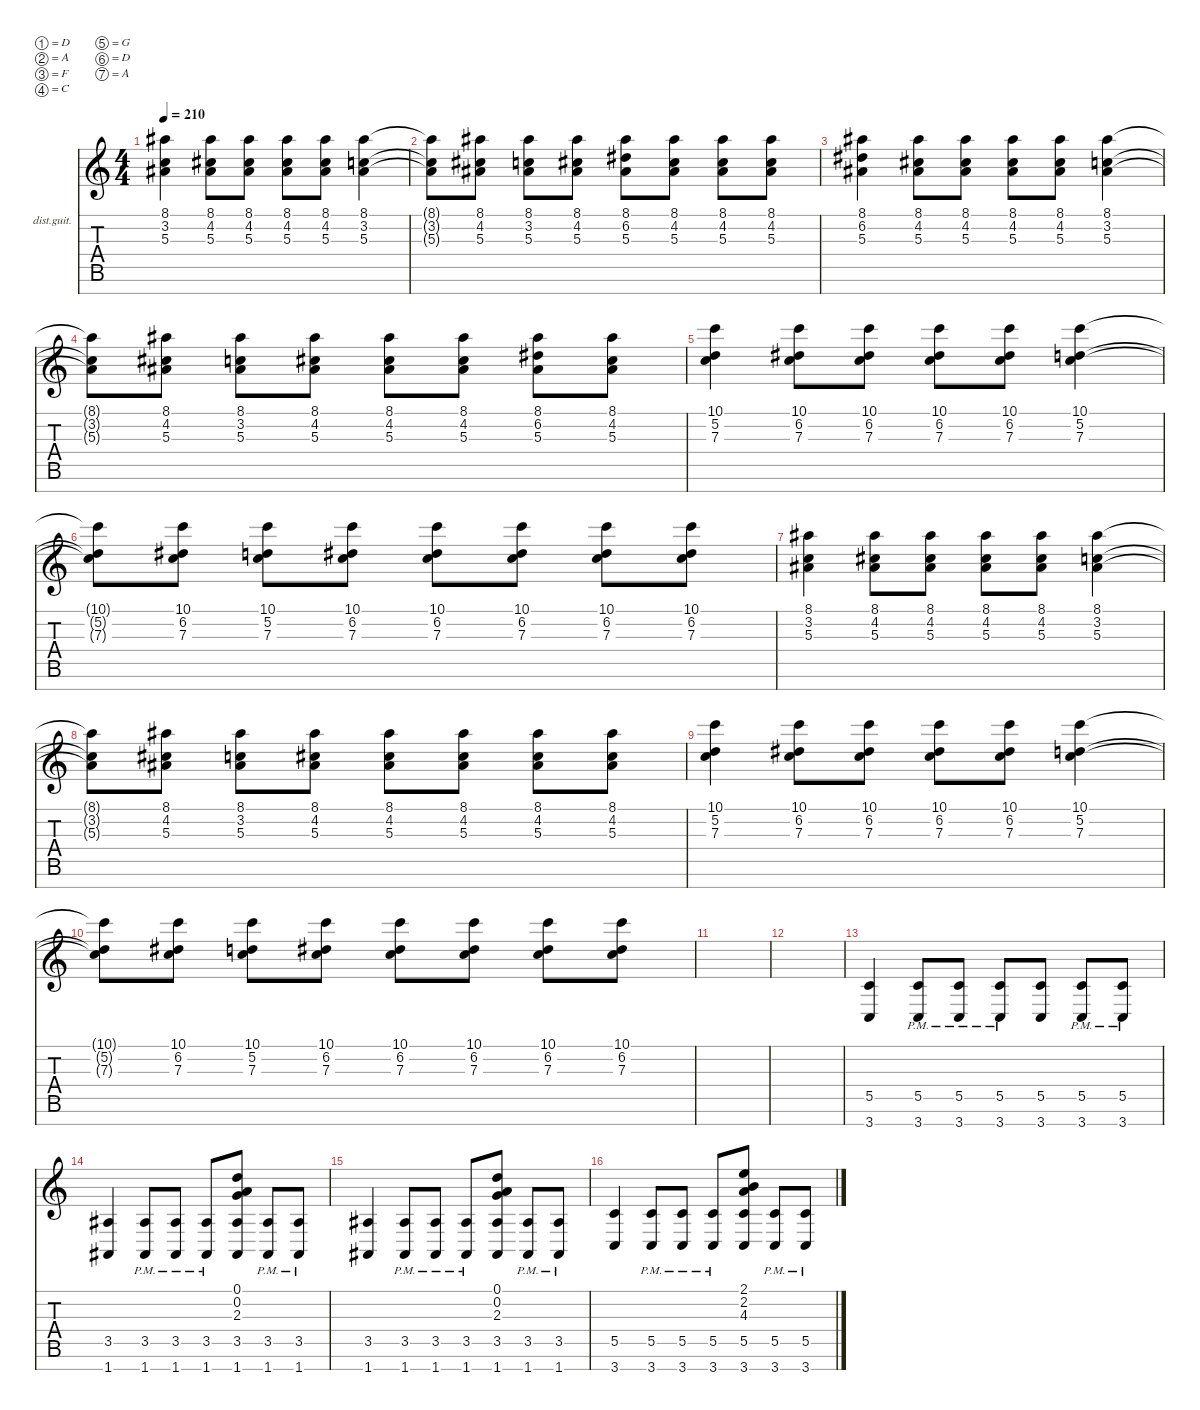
\defaultSystemsLayout 4
\hideDynamics
\bracketExtendMode nobrackets
\firstSystemTrackNameOrientation horizontal
\otherSystemsTrackNameOrientation horizontal
\track ("Distortion Guitar" "dist.guit.") {instrument distortionguitar}
\staff {score tabs}
\tuning (D4 A3 F3 C3 G2 D2 A1)
\ts (4 4)
\tempo 210
\clef g2
\ks c
(5.3{acc #} 3.2 8.1{acc #}).4{dy ppp beam Down} (5.3{acc #} 4.2{acc #} 8.1{acc #}).8{beam Down} (5.3{acc #} 4.2{acc #} 8.1{acc #}).8{beam Down} (5.3{acc #} 4.2{acc #} 8.1{acc #}).8{beam Down} (5.3{acc #} 4.2{acc #} 8.1{acc #}).8{beam Down} (5.3{acc #} 3.2 8.1{acc #}).4{beam Down} |
(5.3{t acc #} 3.2{t} 8.1{t acc #}).8{beam Down} (5.3{acc #} 4.2{acc #} 8.1{acc #}).8{beam Down} (5.3{acc #} 3.2 8.1{acc #}).8{beam Down} (5.3{acc #} 4.2{acc #} 8.1{acc #}).8{beam Down} (5.3{acc #} 6.2{acc #} 8.1{acc #}).8{beam Down} (5.3{acc #} 4.2{acc #} 8.1{acc #}).8{beam Down} (5.3{acc #} 4.2{acc #} 8.1{acc #}).8{beam Down} (5.3{acc #} 4.2{acc #} 8.1{acc #}).8{beam Down} |
(5.3{acc #} 6.2{acc #} 8.1{acc #}).4{beam Down} (5.3{acc #} 4.2{acc #} 8.1{acc #}).8{beam Down} (5.3{acc #} 4.2{acc #} 8.1{acc #}).8{beam Down} (5.3{acc #} 4.2{acc #} 8.1{acc #}).8{beam Down} (5.3{acc #} 4.2{acc #} 8.1{acc #}).8{beam Down} (5.3{acc #} 3.2 8.1{acc #}).4{beam Down} |
(5.3{t acc #} 3.2{t} 8.1{t acc #}).8{beam Down} (5.3{acc #} 4.2{acc #} 8.1{acc #}).8{beam Down} (5.3{acc #} 3.2 8.1{acc #}).8{beam Down} (5.3{acc #} 4.2{acc #} 8.1{acc #}).8{beam Down} (5.3{acc #} 4.2{acc #} 8.1{acc #}).8{beam Down} (5.3{acc #} 4.2{acc #} 8.1{acc #}).8{beam Down} (5.3{acc #} 6.2{acc #} 8.1{acc #}).8{beam Down} (5.3{acc #} 4.2{acc #} 8.1{acc #}).8{beam Down} |
(7.3 5.2 10.1).4{beam Down} (7.3 6.2{acc #} 10.1).8{beam Down} (7.3 6.2{acc #} 10.1).8{beam Down} (7.3 6.2{acc #} 10.1).8{beam Down} (7.3 6.2{acc #} 10.1).8{beam Down} (7.3 5.2 10.1).4{beam Down} |
(7.3{t} 5.2{t} 10.1{t}).8{beam Down} (7.3 6.2{acc #} 10.1).8{beam Down} (7.3 5.2 10.1).8{beam Down} (7.3 6.2{acc #} 10.1).8{beam Down} (7.3 6.2{acc #} 10.1).8{beam Down} (7.3 6.2{acc #} 10.1).8{beam Down} (7.3 6.2{acc #} 10.1).8{beam Down} (7.3 6.2{acc #} 10.1).8{beam Down} |
(5.3{acc #} 3.2 8.1{acc #}).4{beam Down} (5.3{acc #} 4.2{acc #} 8.1{acc #}).8{beam Down} (5.3{acc #} 4.2{acc #} 8.1{acc #}).8{beam Down} (5.3{acc #} 4.2{acc #} 8.1{acc #}).8{beam Down} (5.3{acc #} 4.2{acc #} 8.1{acc #}).8{beam Down} (5.3{acc #} 3.2 8.1{acc #}).4{beam Down} |
(5.3{t acc #} 3.2{t} 8.1{t acc #}).8{beam Down} (5.3{acc #} 4.2{acc #} 8.1{acc #}).8{beam Down} (5.3{acc #} 3.2 8.1{acc #}).8{beam Down} (5.3{acc #} 4.2{acc #} 8.1{acc #}).8{beam Down} (5.3{acc #} 4.2{acc #} 8.1{acc #}).8{beam Down} (5.3{acc #} 4.2{acc #} 8.1{acc #}).8{beam Down} (5.3{acc #} 4.2{acc #} 8.1{acc #}).8{beam Down} (5.3{acc #} 4.2{acc #} 8.1{acc #}).8{beam Down} |
(7.3 5.2 10.1).4{beam Down} (7.3 6.2{acc #} 10.1).8{beam Down} (7.3 6.2{acc #} 10.1).8{beam Down} (7.3 6.2{acc #} 10.1).8{beam Down} (7.3 6.2{acc #} 10.1).8{beam Down} (7.3 5.2 10.1).4{beam Down} |
(7.3{t} 5.2{t} 10.1{t}).8{beam Down} (7.3 6.2{acc #} 10.1).8{beam Down} (7.3 5.2 10.1).8{beam Down} (7.3 6.2{acc #} 10.1).8{beam Down} (7.3 6.2{acc #} 10.1).8{beam Down} (7.3 6.2{acc #} 10.1).8{beam Down} (7.3 6.2{acc #} 10.1).8{beam Down} (7.3 6.2{acc #} 10.1).8{beam Down} |
|
|
(3.7 5.5).4{dy mf beam Up} (3.7{pm} 5.5{pm}).8{beam Up} (3.7{pm} 5.5{pm}).8{beam Up} (3.7{pm} 5.5{pm}).8{beam Up} (3.7 5.5).8{beam Up} (3.7{pm} 5.5{pm}).8{beam Up} (3.7{pm} 5.5{pm}).8{beam Up} |
(1.7{acc #} 3.5{acc #}).4{beam Up} (1.7{pm acc #} 3.5{pm acc #}).8{beam Up} (1.7{pm acc #} 3.5{pm acc #}).8{beam Up} (1.7{pm acc #} 3.5{pm acc #}).8{beam Up} (1.7{acc #} 3.5{acc #} 2.3 0.2 0.1).8{beam Up} (1.7{pm acc #} 3.5{pm acc #}).8{beam Up} (1.7{pm acc #} 3.5{pm acc #}).8{beam Up} |
(1.7{acc #} 3.5{acc #}).4{beam Up} (1.7{pm acc #} 3.5{pm acc #}).8{beam Up} (1.7{pm acc #} 3.5{pm acc #}).8{beam Up} (1.7{pm acc #} 3.5{pm acc #}).8{beam Up} (1.7{acc #} 3.5{acc #} 2.3 0.2 0.1).8{beam Up} (1.7{pm acc #} 3.5{pm acc #}).8{beam Up} (1.7{pm acc #} 3.5{pm acc #}).8{beam Up} |
(3.7 5.5).4{beam Up} (3.7{pm} 5.5{pm}).8{beam Up} (3.7{pm} 5.5{pm}).8{beam Up} (3.7{pm} 5.5{pm}).8{beam Up} (3.7 5.5 4.3 2.2 2.1).8{beam Up} (3.7{pm} 5.5{pm}).8{beam Up} (3.7{pm} 5.5{pm}).8{beam Up}
